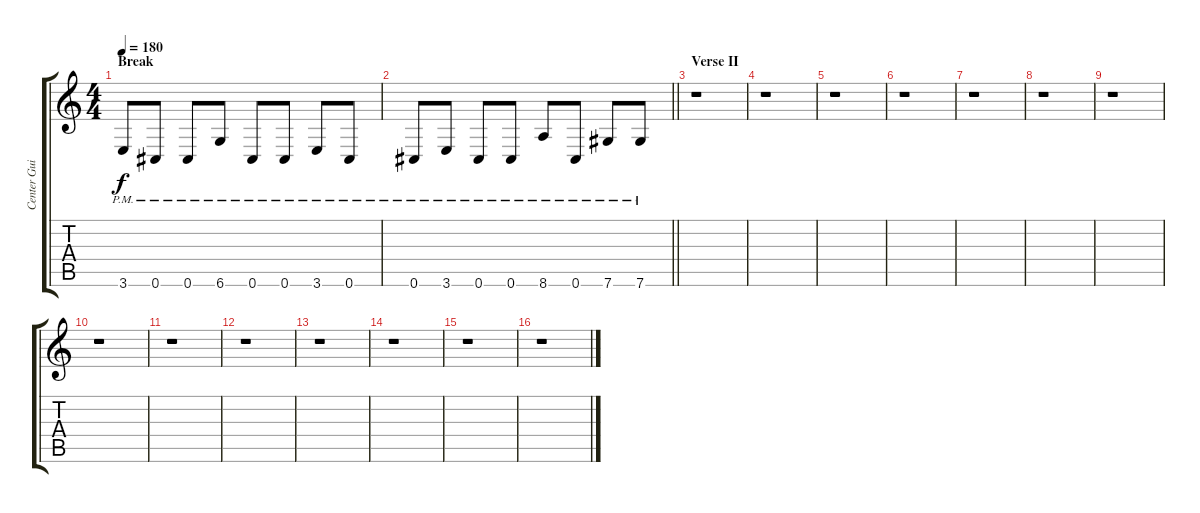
\track ("Center Guitar" "Center Gui") {instrument overdrivenguitar}
\staff {score tabs}
\tuning (Eb4 Bb3 Gb3 Db3 Ab2 Db2) {hide}
\ts (4 4)
\section ("" "Break")
\tempo 180
\clef g2
\ks c
3.6{pm}.8{dy f} 0.6{pm}.8 0.6{pm}.8 6.6{pm}.8 0.6{pm}.8 0.6{pm}.8 3.6{pm}.8 0.6{pm}.8 |
\barLineRight lightlight
0.6{pm}.8 3.6{pm}.8 0.6{pm}.8 0.6{pm}.8 8.6{pm}.8 0.6{pm}.8 7.6{pm}.8 7.6{pm}.8 |
\section ("" "Verse II")
r.1 |
r.1 |
r.1 |
r.1 |
r.1 |
r.1 |
r.1 |
r.1 |
r.1 |
r.1 |
r.1 |
r.1 |
r.1 |
r.1
